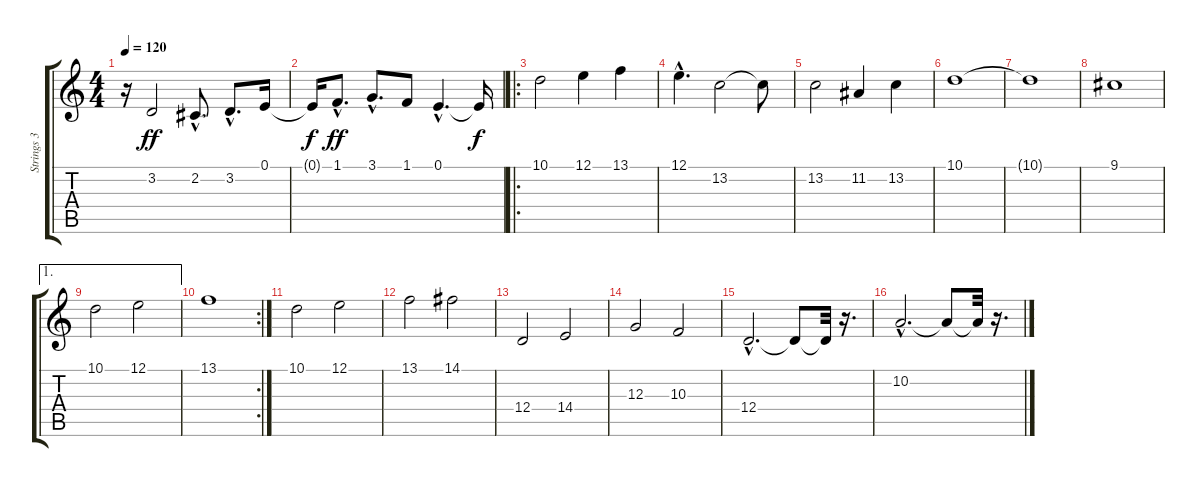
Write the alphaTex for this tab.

\track ("Strings 3" "Strings 3") {instrument synthstrings1}
\staff {score tabs}
\tuning (E4 B3 G3 D3 A2 E2) {hide}
\ts (4 4)
\tempo 120
\clef g2
\ks c
r.16{dy ff} 3.2.2 2.2{hac}.8{d} 3.2{hac}.8{d} 0.1.16 |
0.1{t}.16{dy f} 1.1{hac}.8{d dy ff} 3.1{hac}.8{d} 1.1.8 0.1{hac}.4{d} 0.1{t}.16{dy f} |
\ro
10.1.2{instrument stringensemble1} 12.1.4 13.1.4 |
12.1{hac}.4{d} 13.2.2 13.2{t}.8 |
13.2.2 11.2.4 13.2.4 |
10.1.1 |
10.1{t}.1 |
9.1.1 |
\ae 1
10.1.2 12.1.2 |
\rc 2
13.1.1 |
10.1.2 12.1.2 |
13.1.2 14.1.2 |
12.4.2 14.4.2 |
12.3.2 10.3.2 |
12.4{hac}.2{d} 12.4{t}.8 12.4{t}.32 r.16{d} |
10.2{hac}.2{d} 10.2{t}.8 10.2{t}.32 r.16{d}
